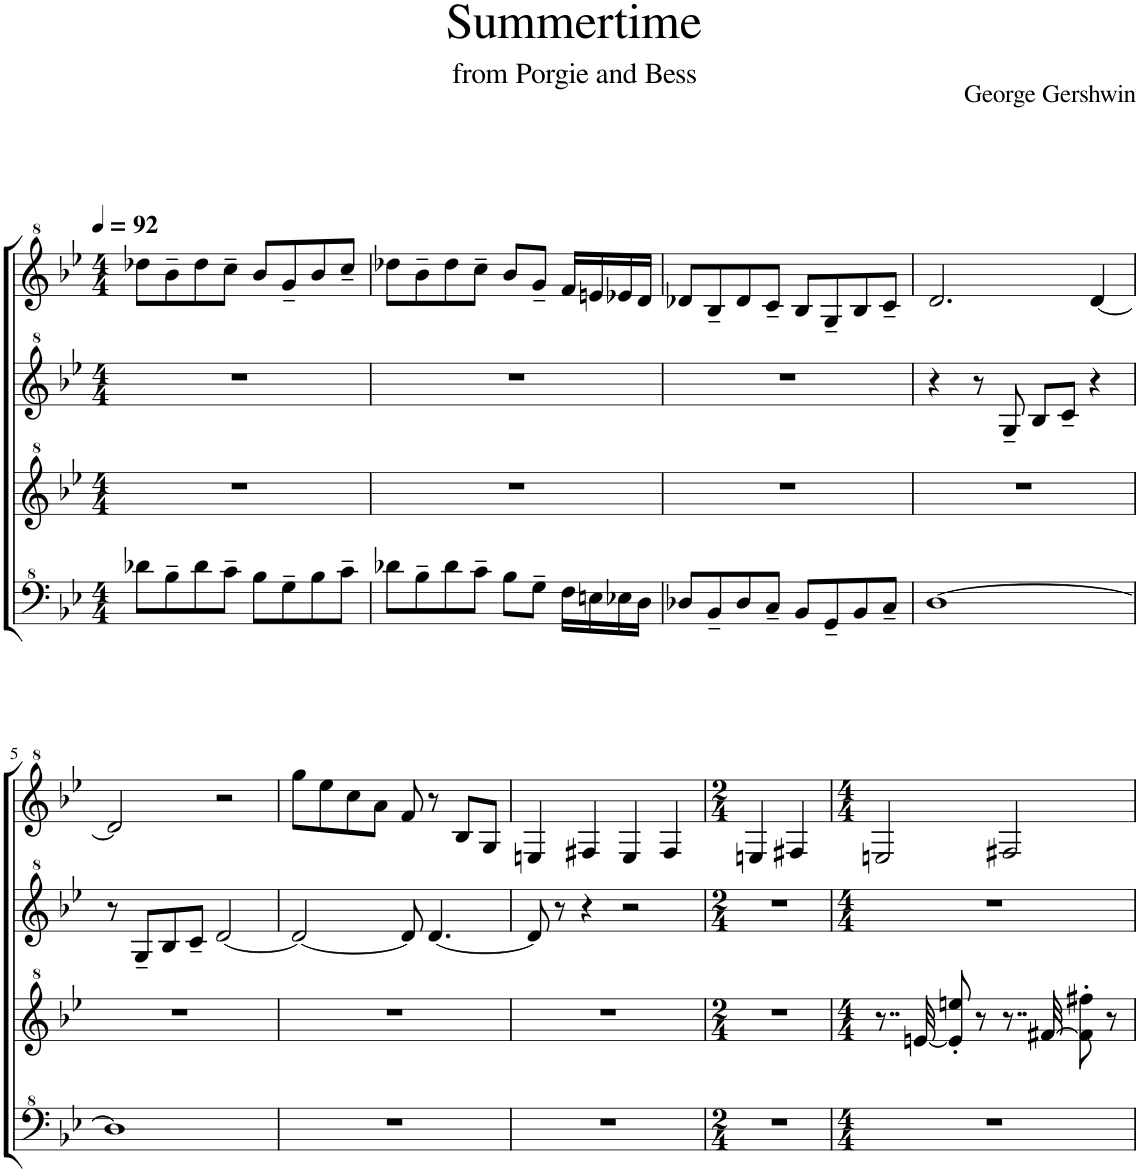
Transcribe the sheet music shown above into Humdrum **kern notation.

**kern	**kern	**kern	**kern
*part1	*part1	*part1	*part1
*staff4	*staff3	*staff2	*staff1
*I"Model III	*	*	*
*clefF^4	*clefG^2	*clefG^2	*clefG^2
*k[b-e-]	*k[b-e-]	*k[b-e-]	*k[b-e-]
*M4/4	*M4/4	*M4/4	*M4/4
*MM92	*MM92	*MM92	*MM92
=1	=1	=1	=1
8dd-X\L	1r	1r	8ddd-X\L
8b-~\	.	.	8bb-~\
8dd-\	.	.	8ddd-\
8cc~\J	.	.	8ccc~\J
8b-\L	.	.	8bb-/L
8g~\	.	.	8gg~/
8b-\	.	.	8bb-/
8cc~\J	.	.	8ccc~/J
=2	=2	=2	=2
8dd-X\L	1r	1r	8ddd-X\L
8b-~\	.	.	8bb-~\
8dd-\	.	.	8ddd-\
8cc~\J	.	.	8ccc~\J
8b-\L	.	.	8bb-/L
8g~\J	.	.	8gg~/J
16f\LL	.	.	16ff/LL
16en\	.	.	16een/
16e-X\	.	.	16ee-X/
16d\JJ	.	.	16dd/JJ
=3	=3	=3	=3
8d-X/L	1r	1r	8dd-X/L
8B-~/	.	.	8b-~/
8d-/	.	.	8dd-/
8c~/J	.	.	8cc~/J
8B-/L	.	.	8b-/L
8G~/	.	.	8g~/
8B-/	.	.	8b-/
8c~/J	.	.	8cc~/J
=4	=4	=4	=4
[1d	1r	4r	2.dd/
.	.	8r	.
.	.	8g~/	.
.	.	8b-/L	.
.	.	8cc~/J	.
.	.	4r	[4dd/
!!LO:LB:g=z
=5	=5	=5	=5
1d]	1r	8r	2dd/]
.	.	8g~/L	.
.	.	8b-/	.
.	.	8cc~/J	.
.	.	[2dd/	2r
=6	=6	=6	=6
1r	1r	2dd/_	8ggg\L
.	.	.	8eee-\
.	.	.	8ccc\
.	.	.	8aa\J
.	.	8dd/]	8ff/
.	.	[4.dd/	8r
.	.	.	8b-/L
.	.	.	8g/J
=7	=7	=7	=7
1r	1r	8dd/]	4en/
.	.	8r	.
.	.	4r	4f#X/
.	.	2r	4e/
.	.	.	4f#/
=8	=8	=8	=8
*M2/4	*M2/4	*M2/4	*M2/4
2r	2r	2r	4en/
.	.	.	4f#X/
=9	=9	=9	=9
*M4/4	*M4/4	*M4/4	*M4/4
1r	8..r	1r	2en/
.	[32een/	.	.
.	8ee/]' 8eeen/'	.	.
.	8r	.	.
.	8..r	.	2f#X/
.	[32ff#X/	.	.
.	8ff#\]' 8fff#X\'	.	.
.	8r	.	.
=	=	=	=
*-	*-	*-	*-
